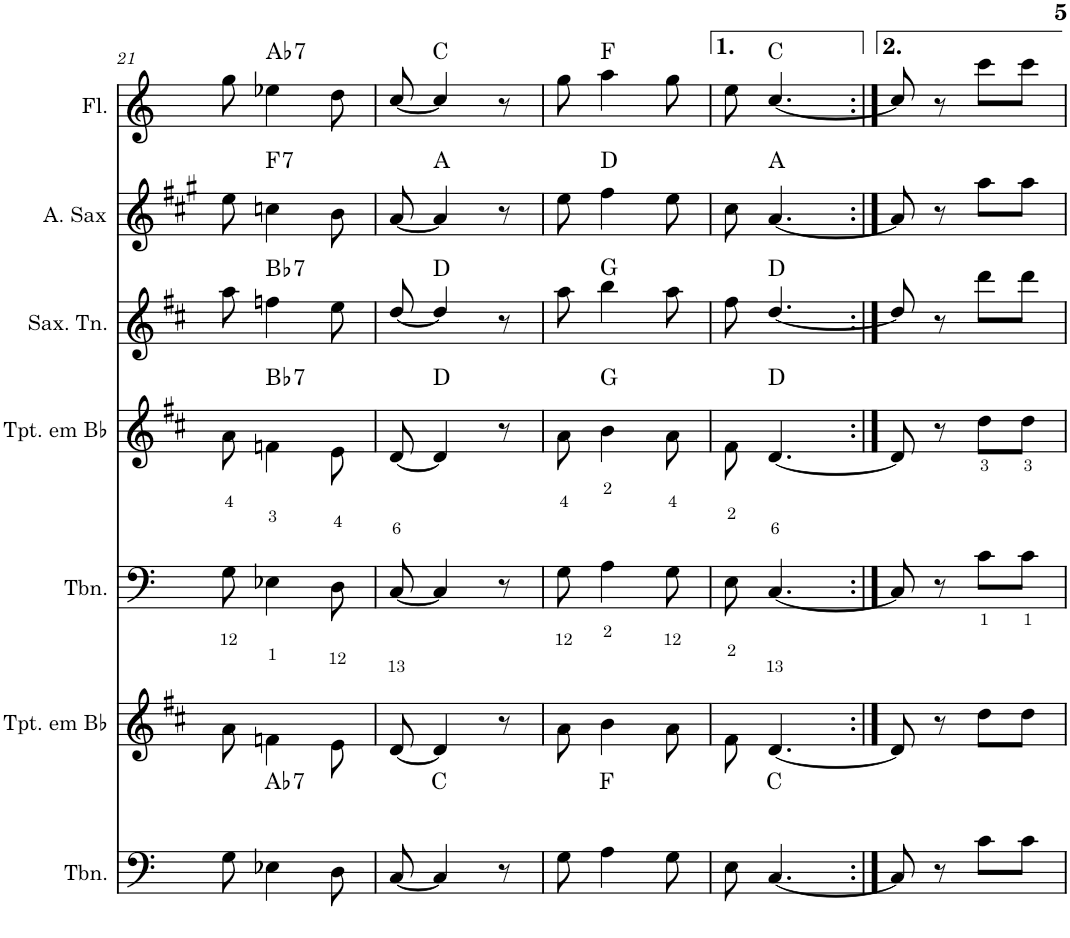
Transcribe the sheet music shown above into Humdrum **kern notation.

**kern	**harte	**kern	**kern	**kern	**harte	**kern	**harte	**kern	**harte	**kern	**harte
*part7	*part7	*part6	*part5	*part4	*part4	*part3	*part3	*part2	*part2	*part1	*part1
*staff7	*	*staff6	*staff5	*staff4	*	*staff3	*	*staff2	*	*staff1	*
*I"Trombone	*	*I"Trompete em Bb	*I"Trombone	*I"Trompete em Bb	*	*I"Saxofone Tenor	*	*I"Saxofone Alto	*	*I"Flauta Transversal	*
*I'Tbn.	*	*I'Tpt. em Bb	*I'Tbn.	*I'Tpt. em Bb	*	*I'Sax. Tn.	*	*	*	*I'Fl.	*
!!LO:PB:g=z
*clefF4	*	*clefG2	*clefF4	*clefG2	*	*clefG2	*	*clefG2	*	*clefG2	*
*	*	*Trd1c2	*	*Trd1c2	*	*Trd8c14	*	*Trd5c9	*	*	*
*k[]	*	*k[f#c#]	*k[]	*k[f#c#]	*	*k[f#c#]	*	*k[f#c#g#]	*	*k[]	*
*M2/4	*	*M2/4	*M2/4	*M2/4	*	*M2/4	*	*M2/4	*	*M2/4	*
=21	=21	=21	=21	=21	=21	=21	=21	=21	=21	=21	=21
8G\	.	8a\	8G\	8a\	.	8aa\	.	8ee\	.	8gg\	.
!	!LO:H:kt=7	!	!	!	!LO:H:kt=7	!	!LO:H:kt=7	!	!LO:H:kt=7	!	!LO:H:kt=7
4E-X\	Ab:7	4fn\	4E-X\	4fn\	Bb:7	4ffn\	Bb:7	4ccn\	F:7	4ee-X\	Ab:7
8D\	.	8e\	8D\	8e\	.	8ee\	.	8b\	.	8dd\	.
=22	=22	=22	=22	=22	=22	=22	=22	=22	=22	=22	=22
[8C/	.	[8d/	[8C/	[8d/	.	[8dd/	.	[8a/	.	[8cc/	.
4C/]	C:maj	4d/]	4C/]	4d/]	D:maj	4dd/]	D:maj	4a/]	A:maj	4cc/]	C:maj
8r	.	8r	8r	8r	.	8r	.	8r	.	8r	.
=23	=23	=23	=23	=23	=23	=23	=23	=23	=23	=23	=23
8G\	.	8a\	8G\	8a\	.	8aa\	.	8ee\	.	8gg\	.
4A\	F:maj	4b\	4A\	4b\	G:maj	4bb\	G:maj	4ff#\	D:maj	4aa\	F:maj
8G\	.	8a\	8G\	8a\	.	8aa\	.	8ee\	.	8gg\	.
=24	=24	=24	=24	=24	=24	=24	=24	=24	=24	=24	=24
8E\	.	8f#\	8E\	8f#\	.	8ff#\	.	8cc#\	.	8ee\	.
[4.C/	C:maj	[4.d/	[4.C/	[4.d/	D:maj	[4.dd/	D:maj	[4.a/	A:maj	[4.cc/	C:maj
=25:|!	=25:|!	=25:|!	=25:|!	=25:|!	=25:|!	=25:|!	=25:|!	=25:|!	=25:|!	=25:|!	=25:|!
8C/]	.	8d/]	8C/]	8d/]	.	8dd/]	.	8a/]	.	8cc/]	.
8r	.	8r	8r	8r	.	8r	.	8r	.	8r	.
8c\L	.	8dd\L	8c\L	8dd\L	.	8ddd\L	.	8aa\L	.	8ccc\L	.
8c\J	.	8dd\J	8c\J	8dd\J	.	8ddd\J	.	8aa\J	.	8ccc\J	.
=	=	=	=	=	=	=	=	=	=	=	=
*-	*-	*-	*-	*-	*-	*-	*-	*-	*-	*-	*-
